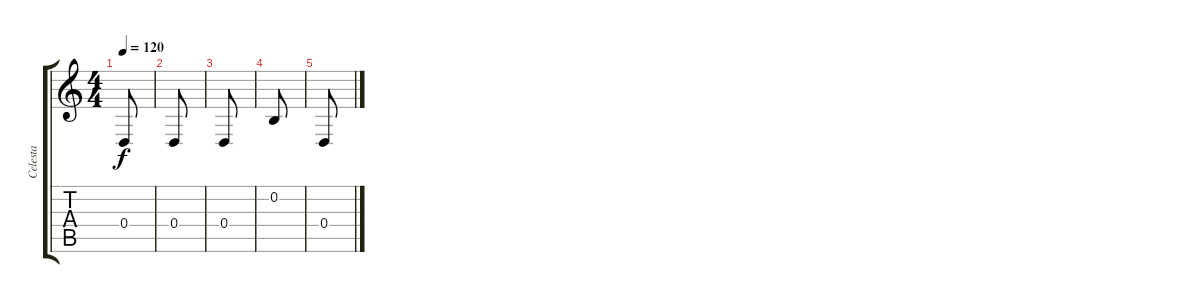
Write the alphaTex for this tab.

\track ("Celesta" "Celesta") {instrument celesta}
\staff {score tabs}
\tuning (E4 B3 G3 D3 A2 E2) {hide}
\ts (4 4)
\tempo 120
\clef g2
\ks c
0.4.8{dy f} |
0.4.8 |
0.4.8 |
0.2.8 |
0.4.8
